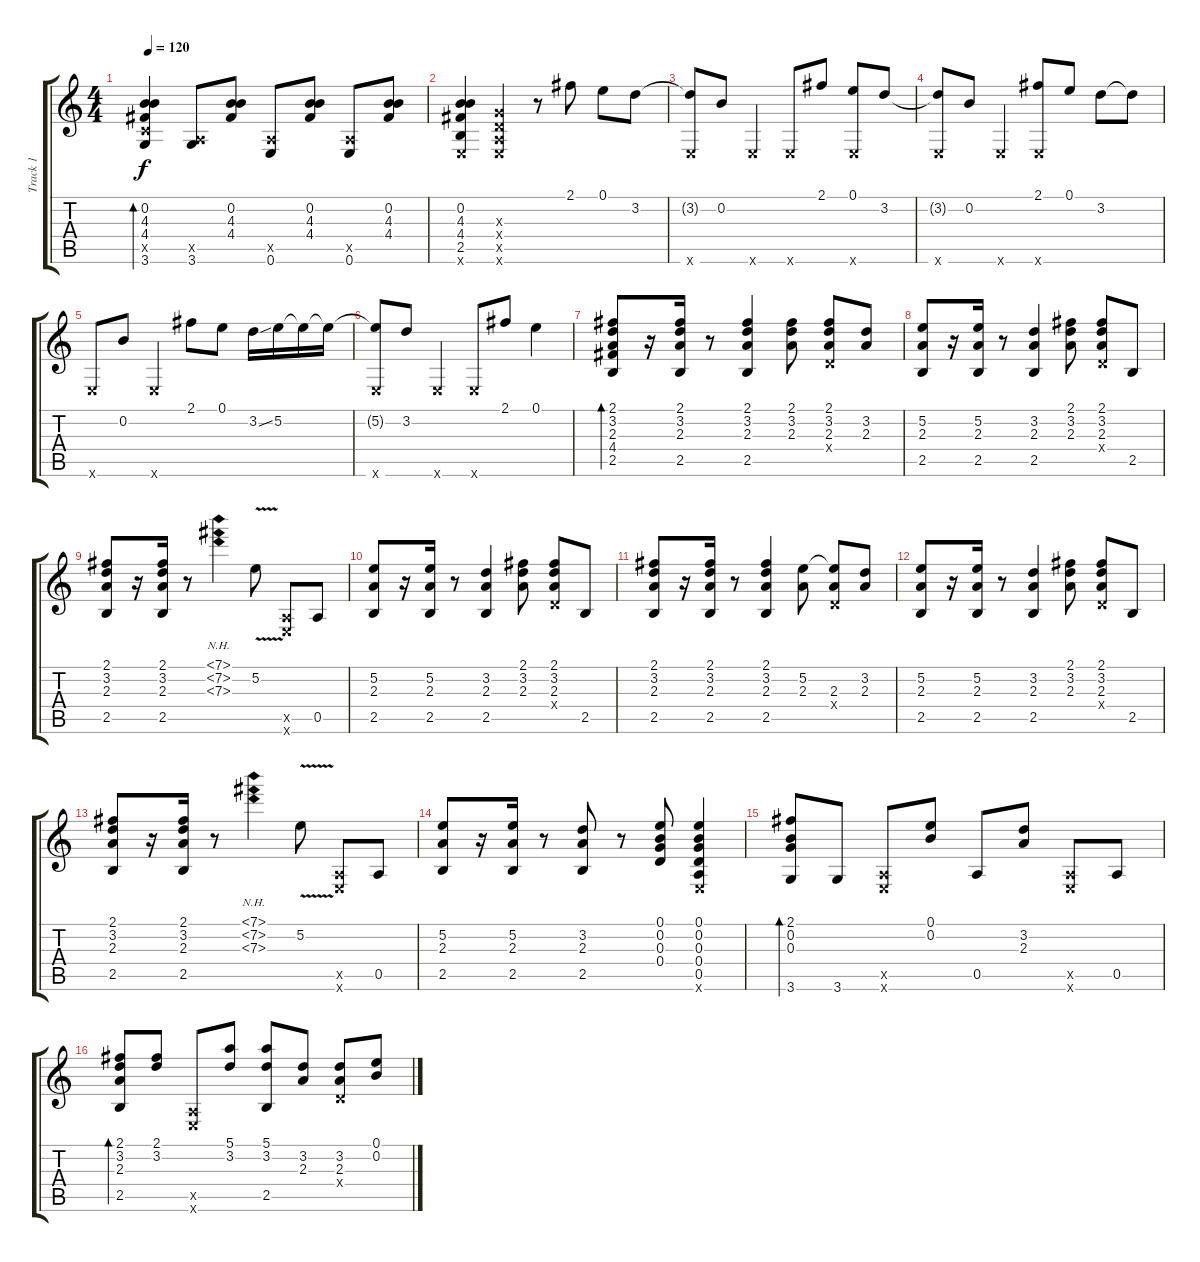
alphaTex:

\track ("Track 1" "Track 1") {instrument acousticguitarsteel}
\staff {score tabs}
\tuning (E4 B3 G3 D3 A2 E2) {hide}
\ts (4 4)
\tempo 120
\clef g2
\ks c
(0.2 4.3 4.4 3.5{x} 3.6).4{bd 240 dy f} (0.5{x} 3.6).8 (0.2 4.3 4.4).8 (0.5{x} 0.6).8 (0.2 4.3 4.4).8 (0.5{x} 0.6).8 (0.2 4.3 4.4).8 |
(0.2 4.3 4.4 2.5 0.6{x}).4 (0.3{x} 0.4{x} 0.5{x} 0.6{x}).4 r.8 2.1.8 0.1.8 3.2.8 |
(3.2{t} 0.6{x}).8 0.2.8 0.6{x}.4 0.6{x}.8 2.1.8 (0.1 0.6{x}).8 3.2.8 |
(3.2{t} 0.6{x}).8 0.2.8 0.6{x}.4 (2.1 0.6{x}).8 0.1.8 3.2.8 3.2{t}.8 |
0.6{x}.8 0.2.8 0.6{x}.4 2.1.8 0.1.8 3.2{ss}.16 5.2.16 5.2{t}.16 5.2{t}.16 |
(5.2{t} 0.6{x}).8 3.2.8 0.6{x}.4 0.6{x}.8 2.1.8 0.1.4 |
(2.1 3.2 2.3 4.4 2.5).8{bd 60} r.16 (2.1 3.2 2.3 2.5).16 r.8 (2.1 3.2 2.3 2.5).4 (2.1 3.2 2.3).8 (2.1 3.2 2.3 0.4{x}).8 (3.2 2.3).8 |
(5.2 2.3 2.5).8 r.16 (5.2 2.3 2.5).16 r.8 (3.2 2.3 2.5).4 (2.1 3.2 2.3).8 (2.1 3.2 2.3 0.4{x}).8 2.5.8 |
(2.1 3.2 2.3 2.5).8 r.16 (2.1 3.2 2.3 2.5).16 r.8 (7.1{nh} 7.2{nh} 7.3{nh}).4 5.2{v}.8 (0.5{x} 0.6{x}).8 0.5.8 |
(5.2 2.3 2.5).8 r.16 (5.2 2.3 2.5).16 r.8 (3.2 2.3 2.5).4 (2.1 3.2 2.3).8 (2.1 3.2 2.3 0.4{x}).8 2.5.8 |
(2.1 3.2 2.3 2.5).8 r.16 (2.1 3.2 2.3 2.5).16 r.8 (2.1 3.2 2.3 2.5).4 (5.2 2.3).8 (5.2{t} 2.3 0.4{x}).8 (3.2 2.3).8 |
(5.2 2.3 2.5).8 r.16 (5.2 2.3 2.5).16 r.8 (3.2 2.3 2.5).4 (2.1 3.2 2.3).8 (2.1 3.2 2.3 0.4{x}).8 2.5.8 |
(2.1 3.2 2.3 2.5).8 r.16 (2.1 3.2 2.3 2.5).16 r.8 (7.1{nh} 7.2{nh} 7.3{nh}).4 5.2{v}.8 (0.5{x} 0.6{x}).8 0.5.8 |
(5.2 2.3 2.5).8 r.16 (5.2 2.3 2.5).16 r.8 (3.2 2.3 2.5).8 r.8 (0.1 0.2 0.3 0.4).8 (0.1 0.2 0.3 0.4 0.5 0.6{x}).4 |
(2.1 0.2 0.3 3.6).8{bd 240} 3.6.8 (0.5{x} 0.6{x}).8 (0.1 0.2).8 0.5.8 (3.2 2.3).8 (0.5{x} 0.6{x}).8 0.5.8 |
(2.1 3.2 2.3 2.5).8{bd 240} (2.1 3.2).8 (0.5{x} 0.6{x}).8 (5.1 3.2).8 (5.1 3.2 2.5).8 (3.2 2.3).8 (3.2 2.3 0.4{x}).8 (0.1 0.2).8
